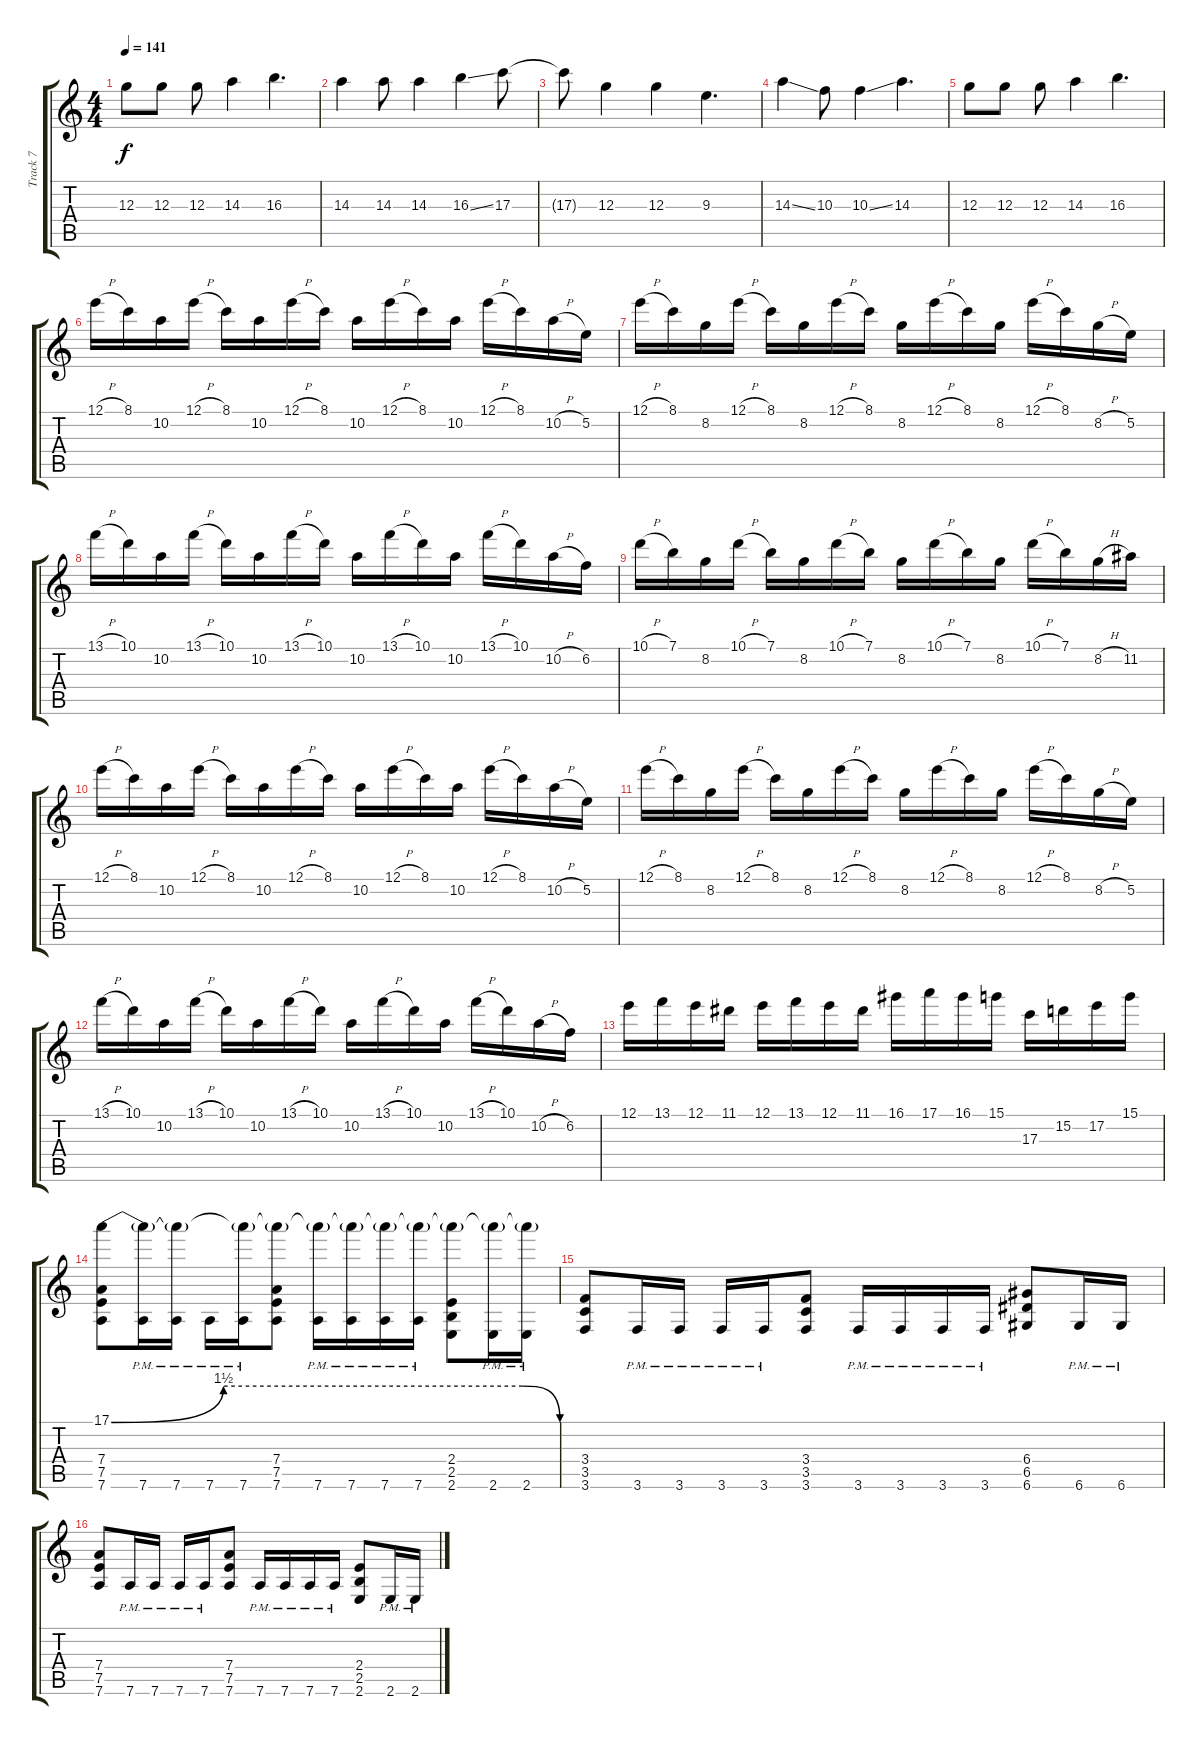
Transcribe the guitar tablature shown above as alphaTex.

\track ("Track 7" "Track 7") {instrument distortionguitar}
\staff {score tabs}
\tuning (E4 B3 G3 D3 A2 D2) {hide}
\ts (4 4)
\tempo 141
\clef g2
\ks c
12.3.8{dy f} 12.3.8 12.3.8 14.3.4 16.3.4{d} |
14.3.4 14.3.8 14.3.4 16.3{ss}.4 17.3.8 |
17.3{t}.8 12.3.4 12.3.4 9.3.4{d} |
14.3{ss}.4 10.3.8 10.3{ss}.4 14.3.4{d} |
12.3.8 12.3.8 12.3.8 14.3.4 16.3.4{d} |
12.1{h}.16 8.1.16 10.2.16 12.1{h}.16 8.1.16 10.2.16 12.1{h}.16 8.1.16 10.2.16 12.1{h}.16 8.1.16 10.2.16 12.1{h}.16 8.1.16 10.2{h}.16 5.2.16 |
12.1{h}.16 8.1.16 8.2.16 12.1{h}.16 8.1.16 8.2.16 12.1{h}.16 8.1.16 8.2.16 12.1{h}.16 8.1.16 8.2.16 12.1{h}.16 8.1.16 8.2{h}.16 5.2.16 |
13.1{h}.16 10.1.16 10.2.16 13.1{h}.16 10.1.16 10.2.16 13.1{h}.16 10.1.16 10.2.16 13.1{h}.16 10.1.16 10.2.16 13.1{h}.16 10.1.16 10.2{h}.16 6.2.16 |
10.1{h}.16 7.1.16 8.2.16 10.1{h}.16 7.1.16 8.2.16 10.1{h}.16 7.1.16 8.2.16 10.1{h}.16 7.1.16 8.2.16 10.1{h}.16 7.1.16 8.2{h}.16 11.2.16 |
12.1{h}.16 8.1.16 10.2.16 12.1{h}.16 8.1.16 10.2.16 12.1{h}.16 8.1.16 10.2.16 12.1{h}.16 8.1.16 10.2.16 12.1{h}.16 8.1.16 10.2{h}.16 5.2.16 |
12.1{h}.16 8.1.16 8.2.16 12.1{h}.16 8.1.16 8.2.16 12.1{h}.16 8.1.16 8.2.16 12.1{h}.16 8.1.16 8.2.16 12.1{h}.16 8.1.16 8.2{h}.16 5.2.16 |
13.1{h}.16 10.1.16 10.2.16 13.1{h}.16 10.1.16 10.2.16 13.1{h}.16 10.1.16 10.2.16 13.1{h}.16 10.1.16 10.2.16 13.1{h}.16 10.1.16 10.2{h}.16 6.2.16 |
12.1.16 13.1.16 12.1.16 11.1.16 12.1.16 13.1.16 12.1.16 11.1.16 16.1.16 17.1.16 16.1.16 15.1.16 17.3.16 15.2.16 17.2.16 15.1.16 |
(17.1{be (custom 0 0 15 6 30 6 55 6 60 0)} 7.4 7.5 7.6).8 (17.1{t} 7.6{pm}).16 (17.1{t} 7.6{pm}).16 7.6{pm}.16 (17.1{t} 7.6{pm}).16 (17.1{t} 7.4 7.5 7.6).8 (17.1{t} 7.6{pm}).16 (17.1{t} 7.6{pm}).16 (17.1{t} 7.6{pm}).16 (17.1{t} 7.6{pm}).16 (17.1{t} 2.4 2.5 2.6).8 (17.1{t} 2.6{pm}).16 (17.1{t} 2.6{pm}).16 |
(3.4 3.5 3.6).8 3.6{pm}.16 3.6{pm}.16 3.6{pm}.16 3.6{pm}.16 (3.4 3.5 3.6).8 3.6{pm}.16 3.6{pm}.16 3.6{pm}.16 3.6{pm}.16 (6.4 6.5 6.6).8 6.6{pm}.16 6.6{pm}.16 |
(7.4 7.5 7.6).8 7.6{pm}.16 7.6{pm}.16 7.6{pm}.16 7.6{pm}.16 (7.4 7.5 7.6).8 7.6{pm}.16 7.6{pm}.16 7.6{pm}.16 7.6{pm}.16 (2.4 2.5 2.6).8 2.6{pm}.16 2.6{pm}.16
